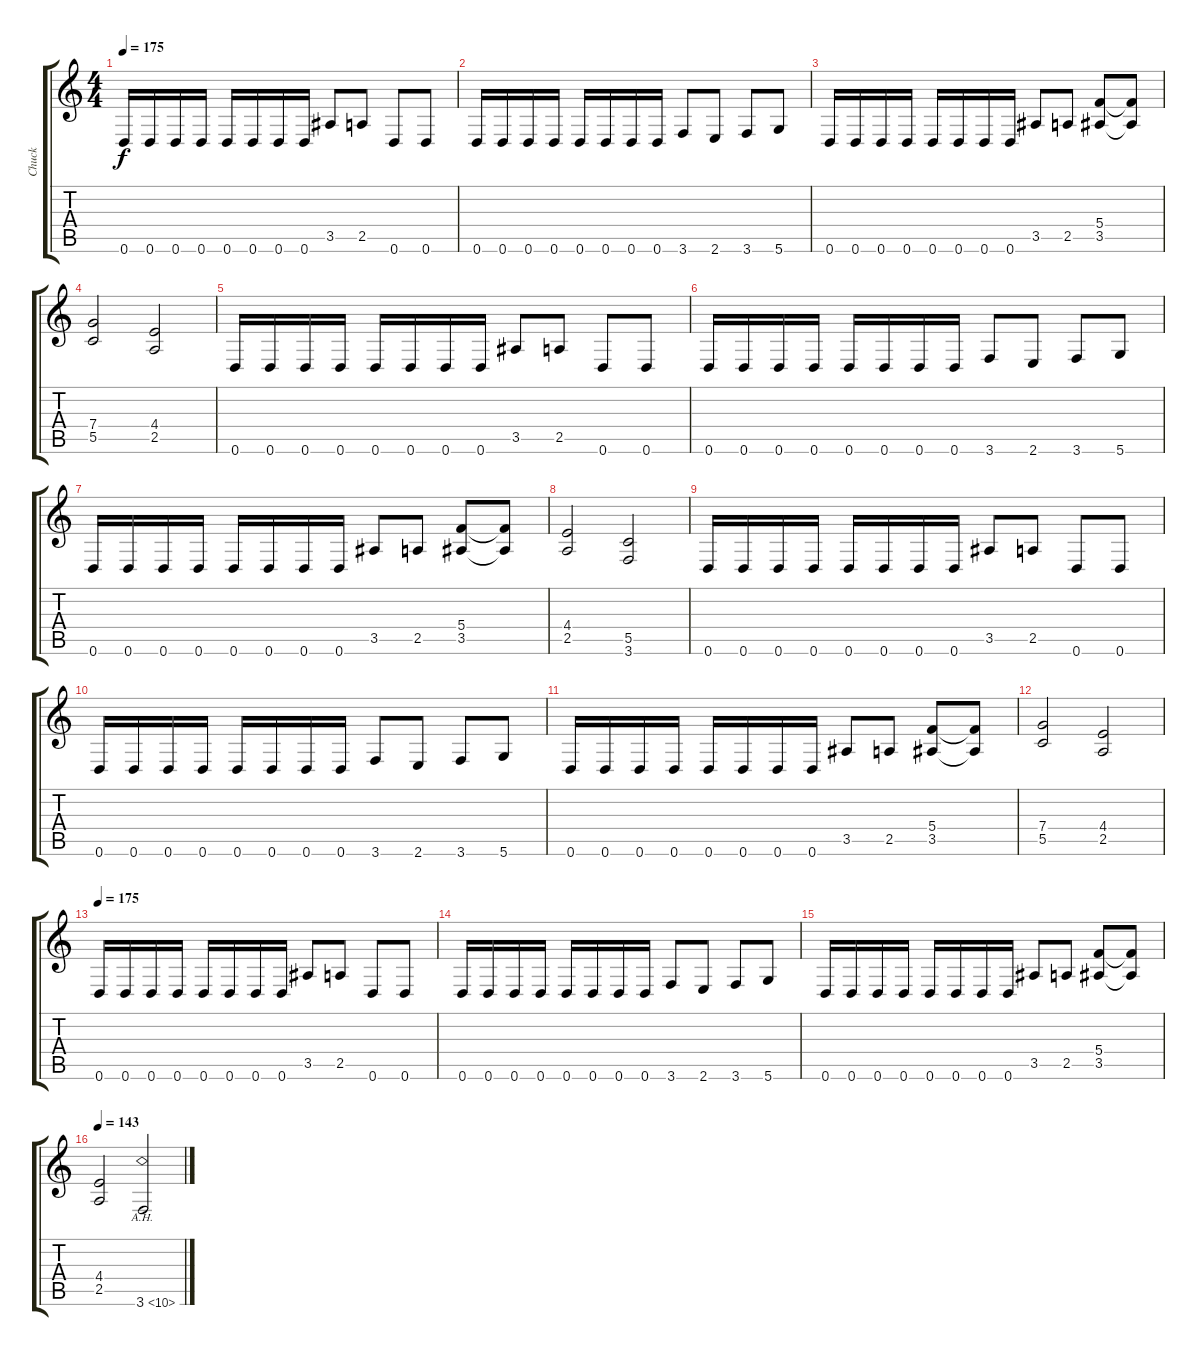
\track ("Chuck" "Chuck") {instrument distortionguitar}
\staff {score tabs}
\tuning (D4 A3 F3 C3 G2 D2) {hide}
\ts (4 4)
\tempo 175
\clef g2
\ks c
0.6.16{dy f} 0.6.16 0.6.16 0.6.16 0.6.16 0.6.16 0.6.16 0.6.16 3.5.8 2.5.8 0.6.8 0.6.8 |
0.6.16 0.6.16 0.6.16 0.6.16 0.6.16 0.6.16 0.6.16 0.6.16 3.6.8 2.6.8 3.6.8 5.6.8 |
0.6.16 0.6.16 0.6.16 0.6.16 0.6.16 0.6.16 0.6.16 0.6.16 3.5.8 2.5.8 (5.4 3.5).8 (5.4{t} 3.5{t}).8 |
(7.4 5.5).2 (4.4 2.5).2 |
0.6.16 0.6.16 0.6.16 0.6.16 0.6.16 0.6.16 0.6.16 0.6.16 3.5.8 2.5.8 0.6.8 0.6.8 |
0.6.16 0.6.16 0.6.16 0.6.16 0.6.16 0.6.16 0.6.16 0.6.16 3.6.8 2.6.8 3.6.8 5.6.8 |
0.6.16 0.6.16 0.6.16 0.6.16 0.6.16 0.6.16 0.6.16 0.6.16 3.5.8 2.5.8 (5.4 3.5).8 (5.4{t} 3.5{t}).8 |
(4.4 2.5).2 (5.5 3.6).2 |
0.6.16 0.6.16 0.6.16 0.6.16 0.6.16 0.6.16 0.6.16 0.6.16 3.5.8 2.5.8 0.6.8 0.6.8 |
0.6.16 0.6.16 0.6.16 0.6.16 0.6.16 0.6.16 0.6.16 0.6.16 3.6.8 2.6.8 3.6.8 5.6.8 |
0.6.16 0.6.16 0.6.16 0.6.16 0.6.16 0.6.16 0.6.16 0.6.16 3.5.8 2.5.8 (5.4 3.5).8 (5.4{t} 3.5{t}).8 |
(7.4 5.5).2 (4.4 2.5).2 |
\tempo 175
0.6.16 0.6.16 0.6.16 0.6.16 0.6.16 0.6.16 0.6.16 0.6.16 3.5.8 2.5.8 0.6.8 0.6.8 |
0.6.16 0.6.16 0.6.16 0.6.16 0.6.16 0.6.16 0.6.16 0.6.16 3.6.8 2.6.8 3.6.8 5.6.8 |
0.6.16 0.6.16 0.6.16 0.6.16 0.6.16 0.6.16 0.6.16 0.6.16 3.5.8 2.5.8 (5.4 3.5).8 (5.4{t} 3.5{t}).8 |
\tempo 143
(4.4 2.5).2 3.6{ah 7}.2
